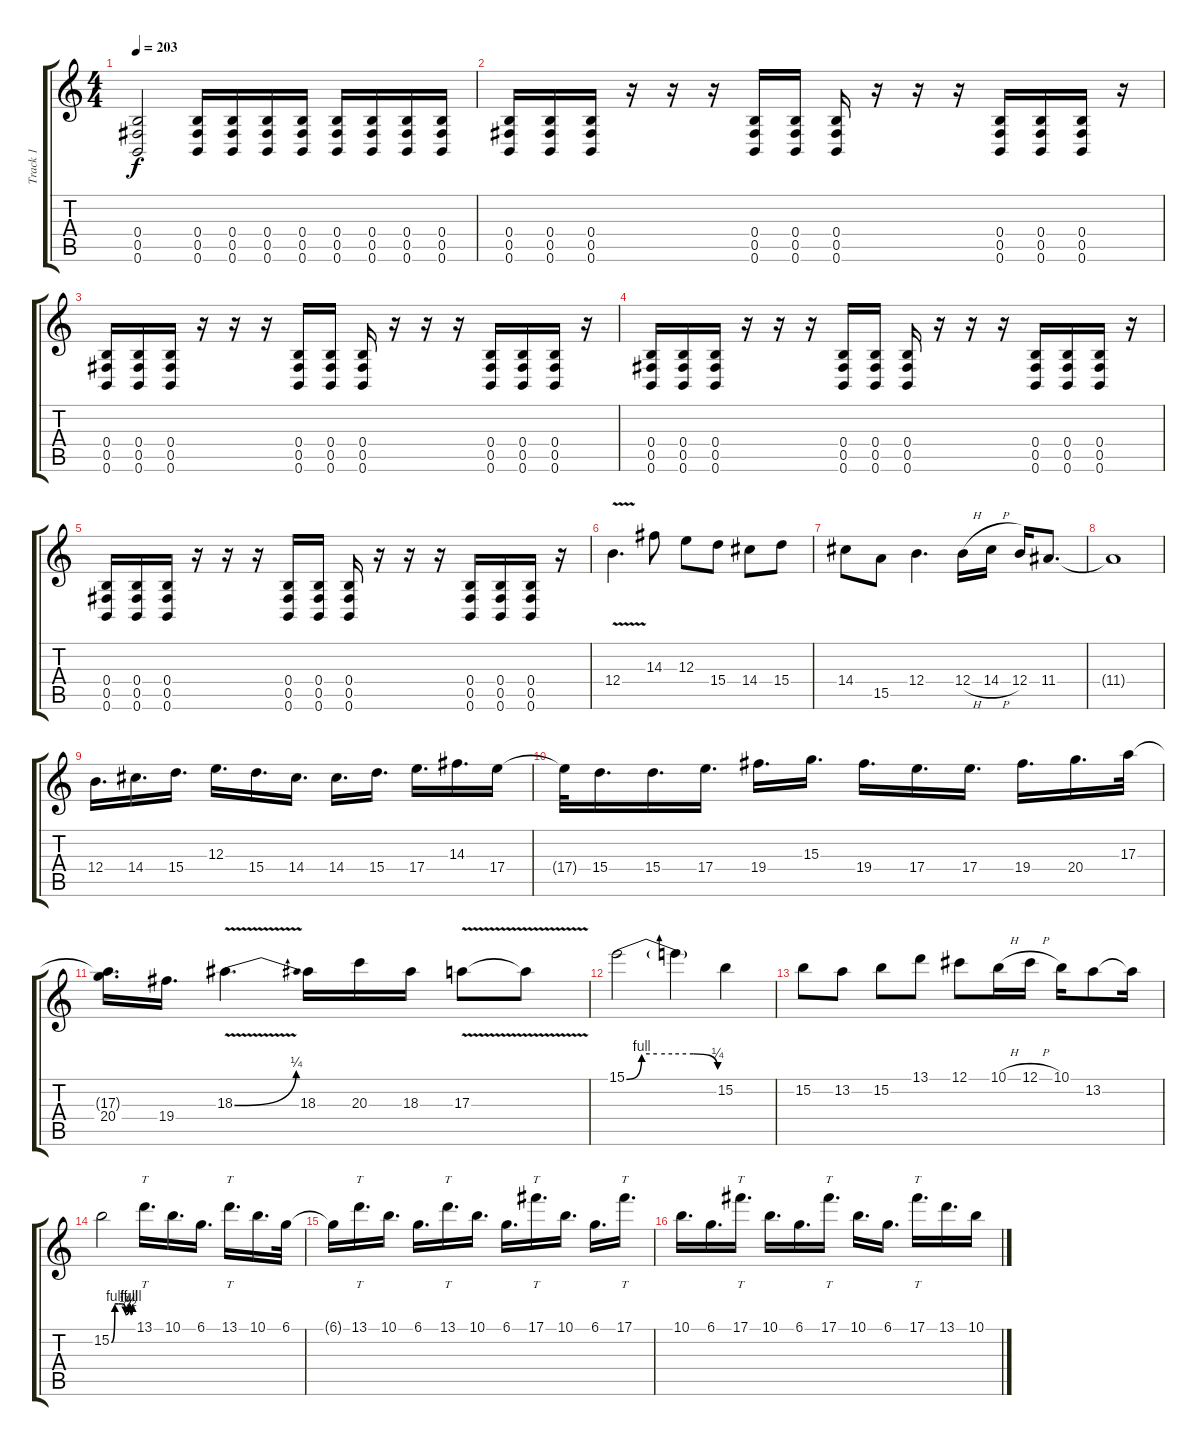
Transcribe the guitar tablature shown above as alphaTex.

\track ("Track 1" "Track 1") {instrument overdrivenguitar}
\staff {score tabs}
\tuning (Db4 Ab3 E3 B2 Gb2 B1) {hide}
\ts (4 4)
\tempo 203
\clef g2
\ks c
(0.4 0.5 0.6).2{dy f} (0.4 0.5 0.6).16 (0.4 0.5 0.6).16 (0.4 0.5 0.6).16 (0.4 0.5 0.6).16 (0.4 0.5 0.6).16 (0.4 0.5 0.6).16 (0.4 0.5 0.6).16 (0.4 0.5 0.6).16 |
(0.4 0.5 0.6).16 (0.4 0.5 0.6).16 (0.4 0.5 0.6).16 r.16 r.16 r.16 (0.4 0.5 0.6).16 (0.4 0.5 0.6).16 (0.4 0.5 0.6).16 r.16 r.16 r.16 (0.4 0.5 0.6).16 (0.4 0.5 0.6).16 (0.4 0.5 0.6).16 r.16 |
(0.4 0.5 0.6).16 (0.4 0.5 0.6).16 (0.4 0.5 0.6).16 r.16 r.16 r.16 (0.4 0.5 0.6).16 (0.4 0.5 0.6).16 (0.4 0.5 0.6).16 r.16 r.16 r.16 (0.4 0.5 0.6).16 (0.4 0.5 0.6).16 (0.4 0.5 0.6).16 r.16 |
(0.4 0.5 0.6).16 (0.4 0.5 0.6).16 (0.4 0.5 0.6).16 r.16 r.16 r.16 (0.4 0.5 0.6).16 (0.4 0.5 0.6).16 (0.4 0.5 0.6).16 r.16 r.16 r.16 (0.4 0.5 0.6).16 (0.4 0.5 0.6).16 (0.4 0.5 0.6).16 r.16 |
(0.4 0.5 0.6).16 (0.4 0.5 0.6).16 (0.4 0.5 0.6).16 r.16 r.16 r.16 (0.4 0.5 0.6).16 (0.4 0.5 0.6).16 (0.4 0.5 0.6).16 r.16 r.16 r.16 (0.4 0.5 0.6).16 (0.4 0.5 0.6).16 (0.4 0.5 0.6).16 r.16 |
12.4{v}.4{d} 14.3.8 12.3.8 15.4.8 14.4.8 15.4.8 |
14.4.8 15.5.8 12.4.4{d} 12.4{h}.16 14.4{h}.16 12.4.16 11.4.8{d} |
11.4{t}.1 |
12.4.16{d} 14.4.16{d} 15.4.16{d} 12.3.16{d} 15.4.16{d} 14.4.16{d} 14.4.16{d} 15.4.16{d} 17.4.16{d} 14.3.16{d} 17.4.16 |
17.4{t}.32 15.4.16{d} 15.4.16{d} 17.4.16{d} 19.4.16{d} 15.3.16{d} 19.4.16{d} 17.4.16{d} 17.4.16{d} 19.4.16{d} 20.4.16{d} 17.3.32 |
(17.3{t} 20.4).16{d} 19.4.16{d} 18.3{be (bend 0 0 60 1) v}.4{d} 18.3.16 20.3.16 18.3.16 17.3{v}.8 17.3{t}.8 |
15.1{be (custom 0 0 10 4 20 4 30 4 44 4 60 1)}.2 15.1{t}.4 15.2.4 |
15.2.8 13.2.8 15.2.8 13.1.8 12.1.8 10.1{h}.16 12.1{h}.16 10.1.16 13.2.8 13.2{t}.16 |
15.2{be (custom 0 0 10 4 20 4 30 4 40 2 50 4 55 2 60 4)}.2 13.1.16{tt d} 10.1.16{d} 6.1.16{d} 13.1.16{tt d} 10.1.16{d} 6.1.32 |
6.1{t}.16 13.1.16{tt d} 10.1.16{d} 6.1.16{d} 13.1.16{tt d} 10.1.16{d} 6.1.16{d} 17.1.16{tt d} 10.1.16{d} 6.1.16{d} 17.1.16{tt d} |
10.1.16{d} 6.1.16{d} 17.1.16{tt d} 10.1.16{d} 6.1.16{d} 17.1.16{tt d} 10.1.16{d} 6.1.16{d} 17.1.16{tt d} 13.1.16{d} 10.1.16
